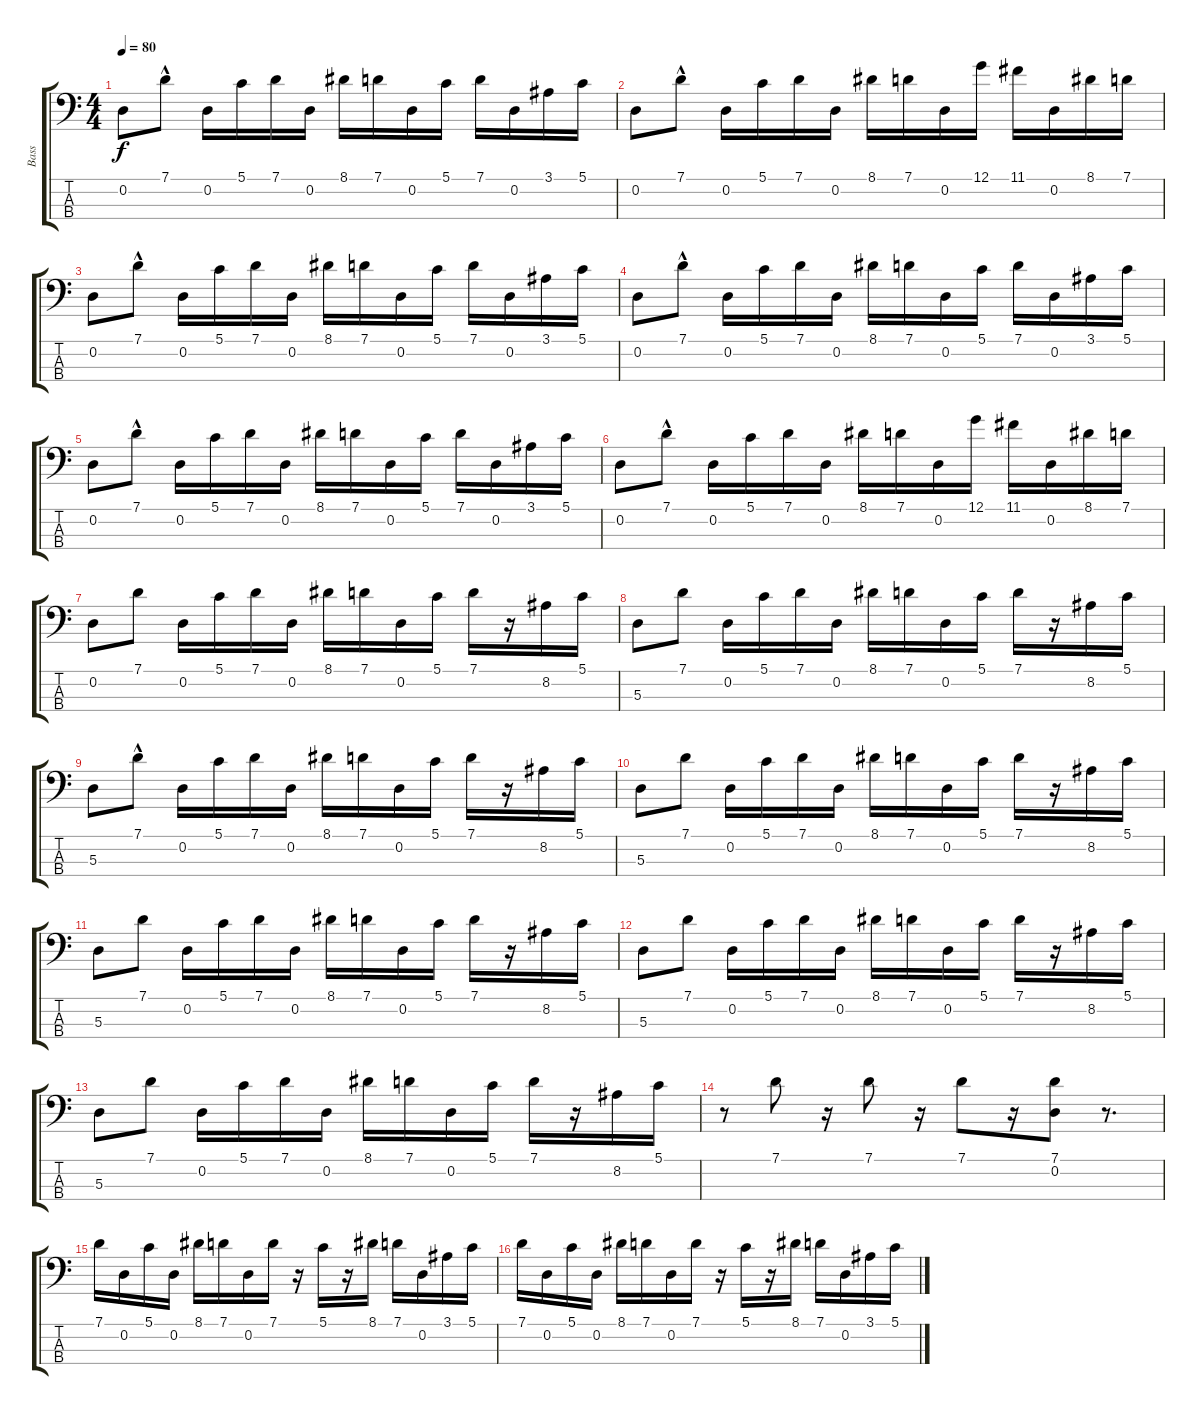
\track ("Bass" "Bass") {instrument electricbasspick}
\staff {score tabs}
\tuning (G2 D2 A1 E1) {hide}
\ts (4 4)
\tempo 80
\clef f4
\ks c
0.2.8{dy f} 7.1{hac}.8 0.2.16 5.1.16 7.1.16 0.2.16 8.1.16 7.1.16 0.2.16 5.1.16 7.1.16 0.2.16 3.1.16 5.1.16 |
0.2.8 7.1{hac}.8 0.2.16 5.1.16 7.1.16 0.2.16 8.1.16 7.1.16 0.2.16 12.1.16 11.1.16 0.2.16 8.1.16 7.1.16 |
0.2.8 7.1{hac}.8 0.2.16 5.1.16 7.1.16 0.2.16 8.1.16 7.1.16 0.2.16 5.1.16 7.1.16 0.2.16 3.1.16 5.1.16 |
0.2.8 7.1{hac}.8 0.2.16 5.1.16 7.1.16 0.2.16 8.1.16 7.1.16 0.2.16 5.1.16 7.1.16 0.2.16 3.1.16 5.1.16 |
0.2.8 7.1{hac}.8 0.2.16 5.1.16 7.1.16 0.2.16 8.1.16 7.1.16 0.2.16 5.1.16 7.1.16 0.2.16 3.1.16 5.1.16 |
0.2.8 7.1{hac}.8 0.2.16 5.1.16 7.1.16 0.2.16 8.1.16 7.1.16 0.2.16 12.1.16 11.1.16 0.2.16 8.1.16 7.1.16 |
0.2.8 7.1.8 0.2.16 5.1.16 7.1.16 0.2.16 8.1.16 7.1.16 0.2.16 5.1.16 7.1.16 r.16 8.2.16 5.1.16 |
5.3.8 7.1.8 0.2.16 5.1.16 7.1.16 0.2.16 8.1.16 7.1.16 0.2.16 5.1.16 7.1.16 r.16 8.2.16 5.1.16 |
5.3.8 7.1{hac}.8 0.2.16 5.1.16 7.1.16 0.2.16 8.1.16 7.1.16 0.2.16 5.1.16 7.1.16 r.16 8.2.16 5.1.16 |
5.3.8 7.1.8 0.2.16 5.1.16 7.1.16 0.2.16 8.1.16 7.1.16 0.2.16 5.1.16 7.1.16 r.16 8.2.16 5.1.16 |
5.3.8 7.1.8 0.2.16 5.1.16 7.1.16 0.2.16 8.1.16 7.1.16 0.2.16 5.1.16 7.1.16 r.16 8.2.16 5.1.16 |
5.3.8 7.1.8 0.2.16 5.1.16 7.1.16 0.2.16 8.1.16 7.1.16 0.2.16 5.1.16 7.1.16 r.16 8.2.16 5.1.16 |
5.3.8 7.1.8 0.2.16 5.1.16 7.1.16 0.2.16 8.1.16 7.1.16 0.2.16 5.1.16 7.1.16 r.16 8.2.16 5.1.16 |
r.8 7.1.8 r.16 7.1.8 r.16 7.1.8 r.16 (7.1 0.2).8 r.8{d} |
7.1.16 0.2.16 5.1.16 0.2.16 8.1.16 7.1.16 0.2.16 7.1.16 r.16 5.1.16 r.16 8.1.16 7.1.16 0.2.16 3.1.16 5.1.16 |
7.1.16 0.2.16 5.1.16 0.2.16 8.1.16 7.1.16 0.2.16 7.1.16 r.16 5.1.16 r.16 8.1.16 7.1.16 0.2.16 3.1.16 5.1.16
